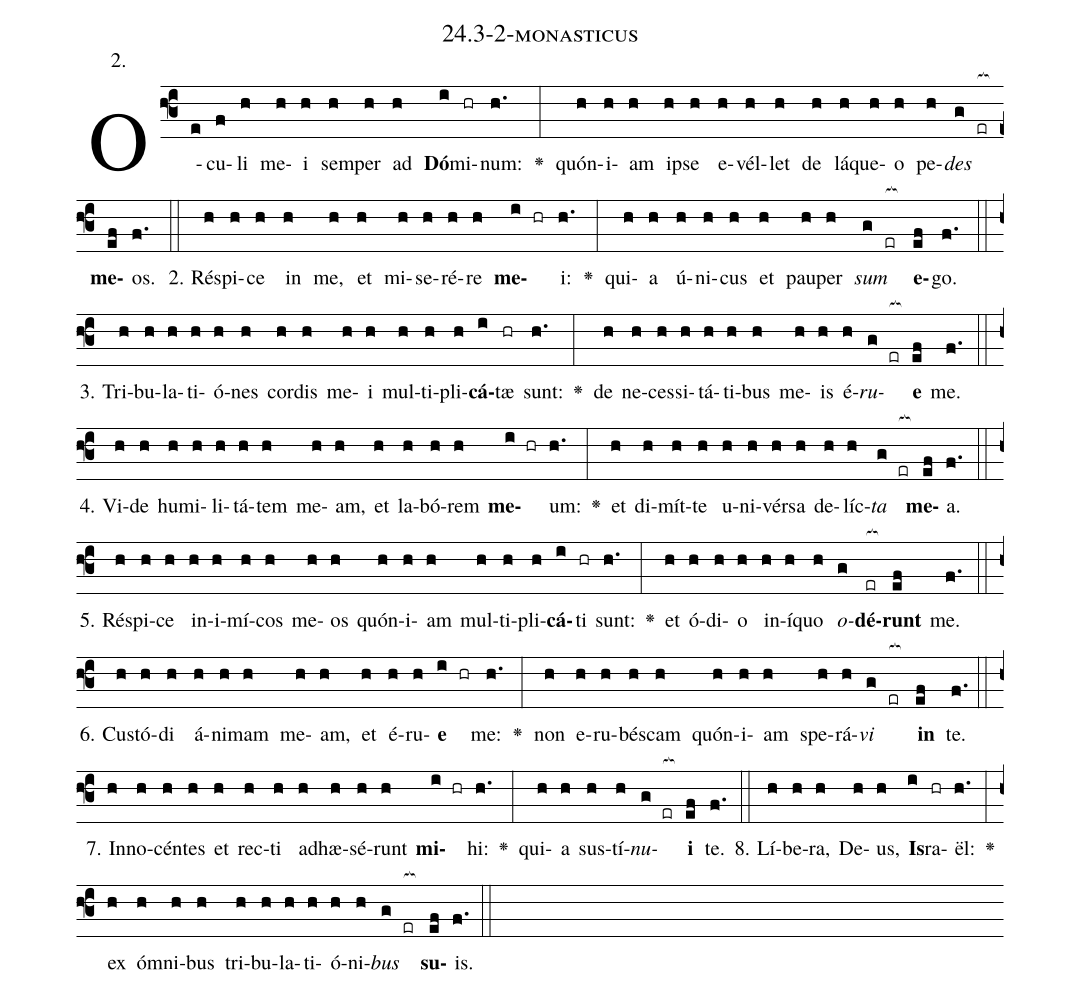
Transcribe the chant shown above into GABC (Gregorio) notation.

name: 24.3-2-monasticus;
annotation: 2.;
%%
(f3)O(e)cu(f)li(h) me(h)i(h) sem(h)per(h) ad(h) <b>Dó</b>(i)mi(hr)num:(h.) <v>\greheightstar</v>(:) quón(h)i(h)am(h) ip(h)se(h) e(h)vél(h)let(h) de(h) lá(h)que(h)o(h) pe(h)<i>des</i>(g er[ocb:1{]) <b>me</b>(ef[ocb:0}])os.(f.) (::)
2. Ré(h)spi(h)ce(h) in(h) me,(h) et(h) mi(h)se(h)ré(h)re(h) <b>me</b>(i hr)i:(h.) <v>\greheightstar</v>(:) qui(h)a(h) ú(h)ni(h)cus(h) et(h) pau(h)per(h) <i>sum</i>(g er[ocb:1{]) <b>e</b>(ef[ocb:0}])go.(f.) (::)
3. Tri(h)bu(h)la(h)ti(h)ó(h)nes(h) cor(h)dis(h) me(h)i(h) mul(h)ti(h)pli(h)<b>cá</b>(i)tæ(hr) sunt:(h.) <v>\greheightstar</v>(:) de(h) ne(h)ces(h)si(h)tá(h)ti(h)bus(h) me(h)is(h) é(h)<i>ru</i>(g er[ocb:1{])<b>e</b>(ef[ocb:0}]) me.(f.) (::)
4. Vi(h)de(h) hu(h)mi(h)li(h)tá(h)tem(h) me(h)am,(h) et(h) la(h)bó(h)rem(h) <b>me</b>(i hr)um:(h.) <v>\greheightstar</v>(:) et(h) di(h)mít(h)te(h) u(h)ni(h)vér(h)sa(h) de(h)líc(h)<i>ta</i>(g er[ocb:1{]) <b>me</b>(ef[ocb:0}])a.(f.) (::)
5. Ré(h)spi(h)ce(h) in(h)i(h)mí(h)cos(h) me(h)os(h) quón(h)i(h)am(h) mul(h)ti(h)pli(h)<b>cá</b>(i)ti(hr) sunt:(h.) <v>\greheightstar</v>(:) et(h) ó(h)di(h)o(h) in(h)í(h)quo(h) <i>o</i>(g)<b>dé</b>(er[ocb:1{])<b>runt</b>(ef[ocb:0}]) me.(f.) (::)
6. Cus(h)tó(h)di(h) á(h)ni(h)mam(h) me(h)am,(h) et(h) é(h)ru(h)<b>e</b>(i hr) me:(h.) <v>\greheightstar</v>(:) non(h) e(h)ru(h)bés(h)cam(h) quón(h)i(h)am(h) spe(h)rá(h)<i>vi</i>(g er[ocb:1{]) <b>in</b>(ef[ocb:0}]) te.(f.) (::)
7. In(h)no(h)cén(h)tes(h) et(h) rec(h)ti(h) ad(h)hæ(h)sé(h)runt(h) <b>mi</b>(i hr)hi:(h.) <v>\greheightstar</v>(:) qui(h)a(h) sus(h)tí(h)<i>nu</i>(g er[ocb:1{])<b>i</b>(ef[ocb:0}]) te.(f.) (::)
8. Lí(h)be(h)ra,(h) De(h)us,(h) <b>Is</b>(i)ra(hr)ël:(h.) <v>\greheightstar</v>(:) ex(h) óm(h)ni(h)bus(h) tri(h)bu(h)la(h)ti(h)ó(h)ni(h)<i>bus</i>(g er[ocb:1{]) <b>su</b>(ef[ocb:0}])is.(f.) (::)
